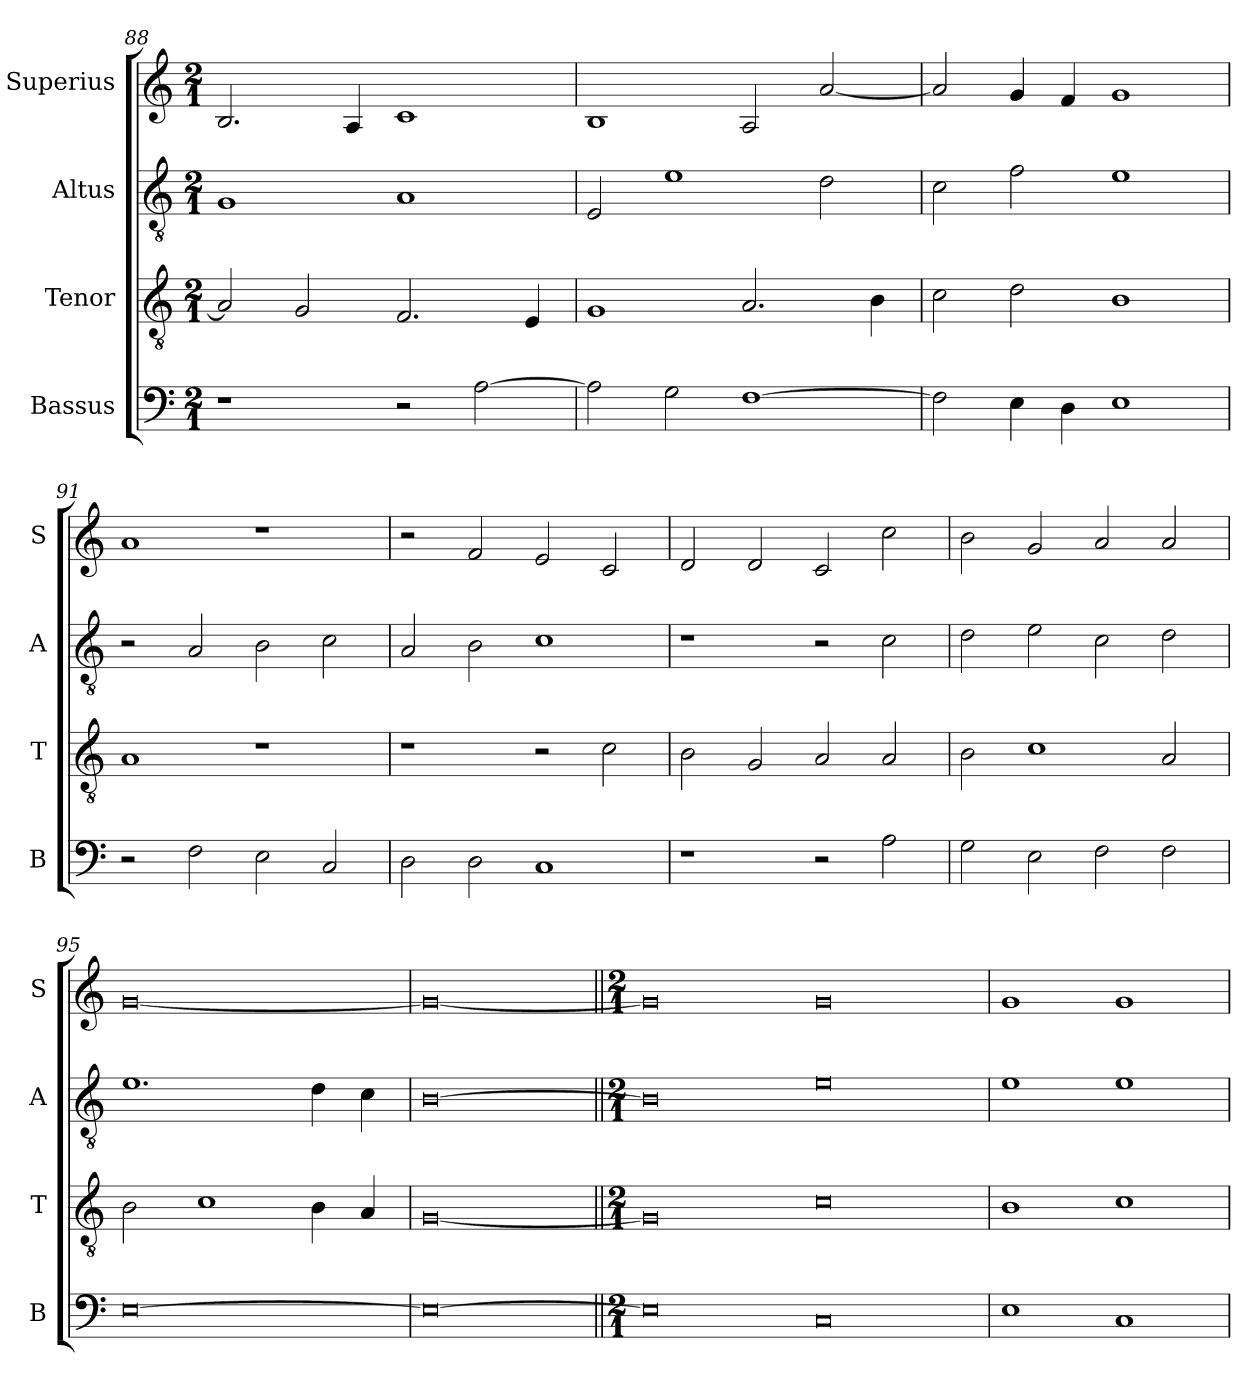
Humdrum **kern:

**kern	**kern	**kern	**kern
*part4	*part3	*part2	*part1
*staff4	*staff3	*staff2	*staff1
*I"Bassus	*I"Tenor	*I"Altus	*I"Superius
*I'B	*I'T	*I'A	*I'S
*clefF4	*clefGv2	*clefGv2	*clefG2
*k[]	*k[]	*k[]	*k[]
*C:	*C:	*C:	*C:
*M2/1	*M2/1	*M2/1	*M2/1
=88	=88	=88	=88
1r	2A]	1G	2.B
.	2G	.	.
.	.	.	4A
2r	2.F	1A	1c
[2A	.	.	.
.	4E	.	.
=89	=89	=89	=89
2A]	1G	2E	1B
2G	.	1e	.
[1F	2.A	.	2A
.	.	2d	[2a
.	4B	.	.
=90	=90	=90	=90
2F]	2c	2c	2a]
4E	2d	2f	4g
4D	.	.	4f
1E	1B	1e	1g
=91	=91	=91	=91
2r	1A	2r	1a
2F	.	2A	.
2E	1r	2B	1r
2C	.	2c	.
=92	=92	=92	=92
2D	1r	2A	2r
2D	.	2B	2f
1C	2r	1c	2e
.	2c	.	2c
=93	=93	=93	=93
1r	2B	1r	2d
.	2G	.	2d
2r	2A	2r	2c
2A	2A	2c	2cc
=94	=94	=94	=94
2G	2B	2d	2b
2E	1c	2e	2g
2F	.	2c	2a
2F	2A	2d	2a
=95	=95	=95	=95
[0E	2B	1.e	[0g
.	1c	.	.
.	4B	4d	.
.	4A	4c	.
=96	=96	=96	=96
0E_	[0G	[0B	0g_
=97||	=97||	=97||	=97||
*M2/1	*M2/1	*M2/1	*M2/1
0E]	0G]	0B]	0g]
0C	0c	0e	0g
=98	=98	=98	=98
1E	1B	1e	1g
1C	1c	1e	1g
=	=	=	=
*-	*-	*-	*-
